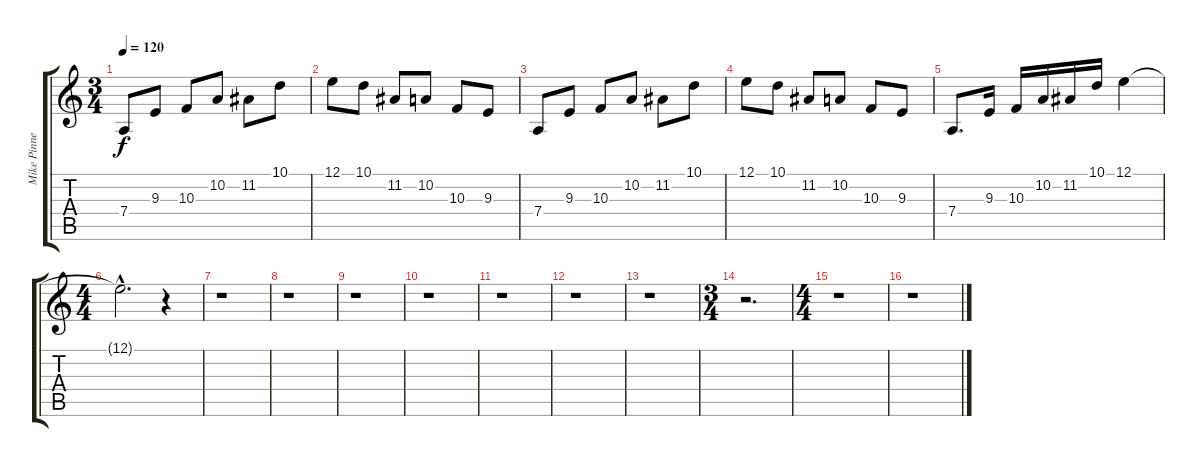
\track ("Mike Pinnella (Koto)" "Mike Pinne") {instrument koto}
\staff {score tabs}
\tuning (E4 B3 G3 D3 A2 E2) {hide}
\ts (3 4)
\tempo 120
\clef g2
\ks c
7.4.8{dy f} 9.3.8 10.3.8 10.2.8 11.2.8 10.1.8 |
12.1.8 10.1.8 11.2.8 10.2.8 10.3.8 9.3.8 |
7.4.8 9.3.8 10.3.8 10.2.8 11.2.8 10.1.8 |
12.1.8 10.1.8 11.2.8 10.2.8 10.3.8 9.3.8 |
7.4.8{d} 9.3.16 10.3.16 10.2.16 11.2.16 10.1.16 12.1.4 |
\ts (4 4)
12.1{hac t}.2{d} r.4 |
r.1 |
r.1 |
r.1 |
r.1 |
r.1 |
r.1 |
r.1 |
\ts (3 4)
r.2{d} |
\ts (4 4)
r.1 |
r.1
